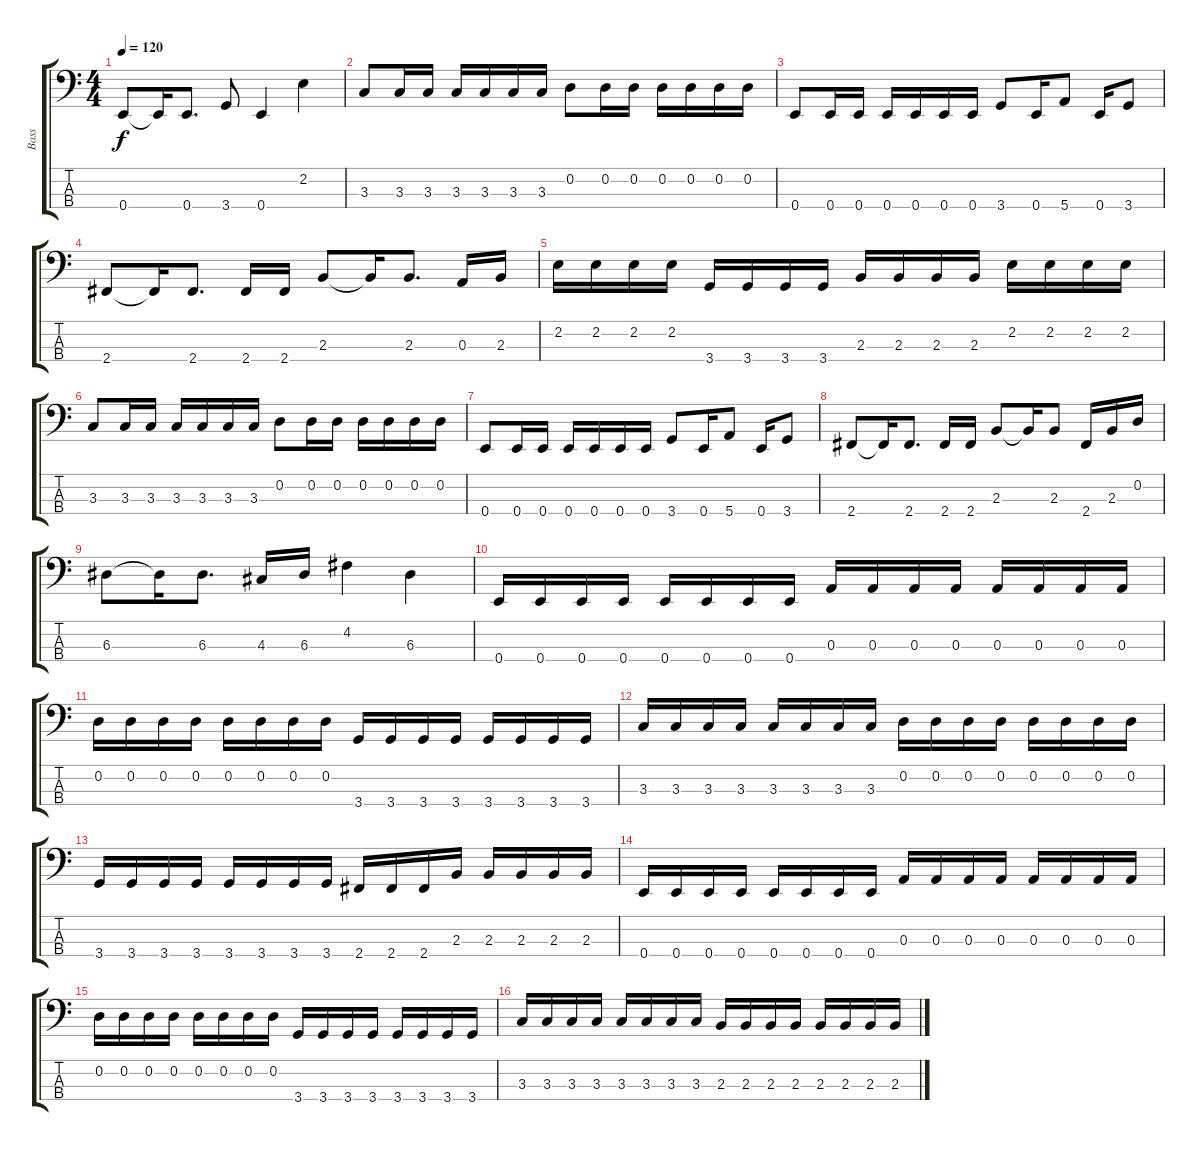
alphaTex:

\track ("Bass" "Bass") {instrument electricbasspick}
\staff {score tabs}
\tuning (G2 D2 A1 E1) {hide}
\ts (4 4)
\tempo 120
\clef f4
\ks c
0.4.8{dy f} 0.4{t}.16 0.4.8{d} 3.4.8 0.4.4 2.2.4 |
3.3.8 3.3.16 3.3.16 3.3.16 3.3.16 3.3.16 3.3.16 0.2.8 0.2.16 0.2.16 0.2.16 0.2.16 0.2.16 0.2.16 |
0.4.8 0.4.16 0.4.16 0.4.16 0.4.16 0.4.16 0.4.16 3.4.8 0.4.16 5.4.8 0.4.16 3.4.8 |
2.4.8 2.4{t}.16 2.4.8{d} 2.4.16 2.4.16 2.3.8 2.3{t}.16 2.3.8{d} 0.3.16 2.3.16 |
2.2.16 2.2.16 2.2.16 2.2.16 3.4.16 3.4.16 3.4.16 3.4.16 2.3.16 2.3.16 2.3.16 2.3.16 2.2.16 2.2.16 2.2.16 2.2.16 |
3.3.8 3.3.16 3.3.16 3.3.16 3.3.16 3.3.16 3.3.16 0.2.8 0.2.16 0.2.16 0.2.16 0.2.16 0.2.16 0.2.16 |
0.4.8 0.4.16 0.4.16 0.4.16 0.4.16 0.4.16 0.4.16 3.4.8 0.4.16 5.4.8 0.4.16 3.4.8 |
2.4.8 2.4{t}.16 2.4.8{d} 2.4.16 2.4.16 2.3.8 2.3{t}.16 2.3.8 2.4.16 2.3.16 0.2.16 |
6.3.8 6.3{t}.16 6.3.8{d} 4.3.16 6.3.16 4.2.4 6.3.4 |
0.4.16 0.4.16 0.4.16 0.4.16 0.4.16 0.4.16 0.4.16 0.4.16 0.3.16 0.3.16 0.3.16 0.3.16 0.3.16 0.3.16 0.3.16 0.3.16 |
0.2.16 0.2.16 0.2.16 0.2.16 0.2.16 0.2.16 0.2.16 0.2.16 3.4.16 3.4.16 3.4.16 3.4.16 3.4.16 3.4.16 3.4.16 3.4.16 |
3.3.16 3.3.16 3.3.16 3.3.16 3.3.16 3.3.16 3.3.16 3.3.16 0.2.16 0.2.16 0.2.16 0.2.16 0.2.16 0.2.16 0.2.16 0.2.16 |
3.4.16 3.4.16 3.4.16 3.4.16 3.4.16 3.4.16 3.4.16 3.4.16 2.4.16 2.4.16 2.4.16 2.3.16 2.3.16 2.3.16 2.3.16 2.3.16 |
0.4.16 0.4.16 0.4.16 0.4.16 0.4.16 0.4.16 0.4.16 0.4.16 0.3.16 0.3.16 0.3.16 0.3.16 0.3.16 0.3.16 0.3.16 0.3.16 |
0.2.16 0.2.16 0.2.16 0.2.16 0.2.16 0.2.16 0.2.16 0.2.16 3.4.16 3.4.16 3.4.16 3.4.16 3.4.16 3.4.16 3.4.16 3.4.16 |
3.3.16 3.3.16 3.3.16 3.3.16 3.3.16 3.3.16 3.3.16 3.3.16 2.3.16 2.3.16 2.3.16 2.3.16 2.3.16 2.3.16 2.3.16 2.3.16
